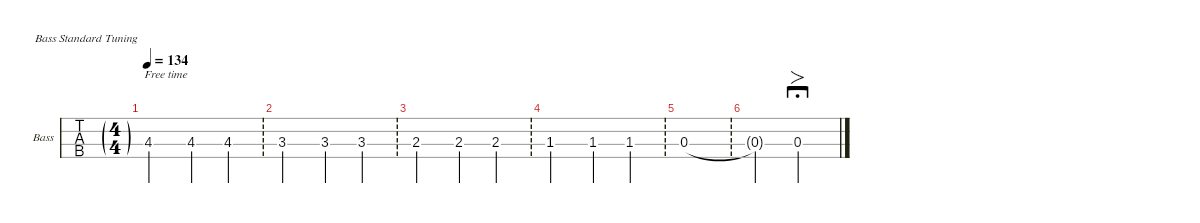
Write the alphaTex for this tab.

\hideDynamics
\bracketExtendMode nobrackets
\firstSystemTrackNameOrientation horizontal
\otherSystemsTrackNameOrientation horizontal
\track ("Bass" "Bass") {multiBarRest instrument electricbassfinger}
\staff {tabs}
\tuning (G2 D2 A1 E1)
\ts (4 4)
\ft
\tempo 134
\clef f4
\ks aminor
4.3.2{dy mf} 4.3.4 4.3.4 |
\ft
3.3.2 3.3.4 3.3.4 |
\ft
2.3.2 2.3.4 2.3.4 |
\ft
1.3.2 1.3.4 1.3.4 |
\ft
0.3.1 |
\ft
0.3{t}.2 0.3.2{fo fermata (long 0.8)}
